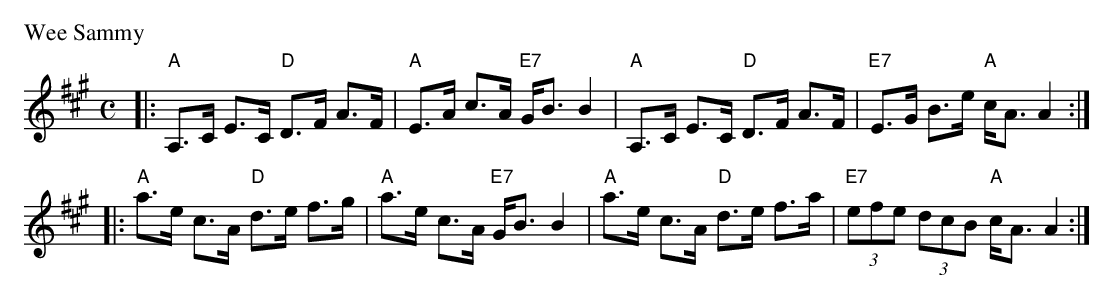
X:1
P: Wee Sammy
M: C
L: 1/8
K: A
|: "A"A,>C E>C "D"D>F A>F | "A"E>A c>A "E7"G<B B2 \
|  "A"A,>C E>C "D"D>F A>F |"E7"E>G B>e "A"c<A A2 :|
|: "A"a>e  c>A "D"d>e f>g | "A"a>e c>A "E7"G<B B2 \
|  "A"a>e  c>A "D"d>e f>a |"E7"(3efe (3dcB "A"c<A A2 :|
